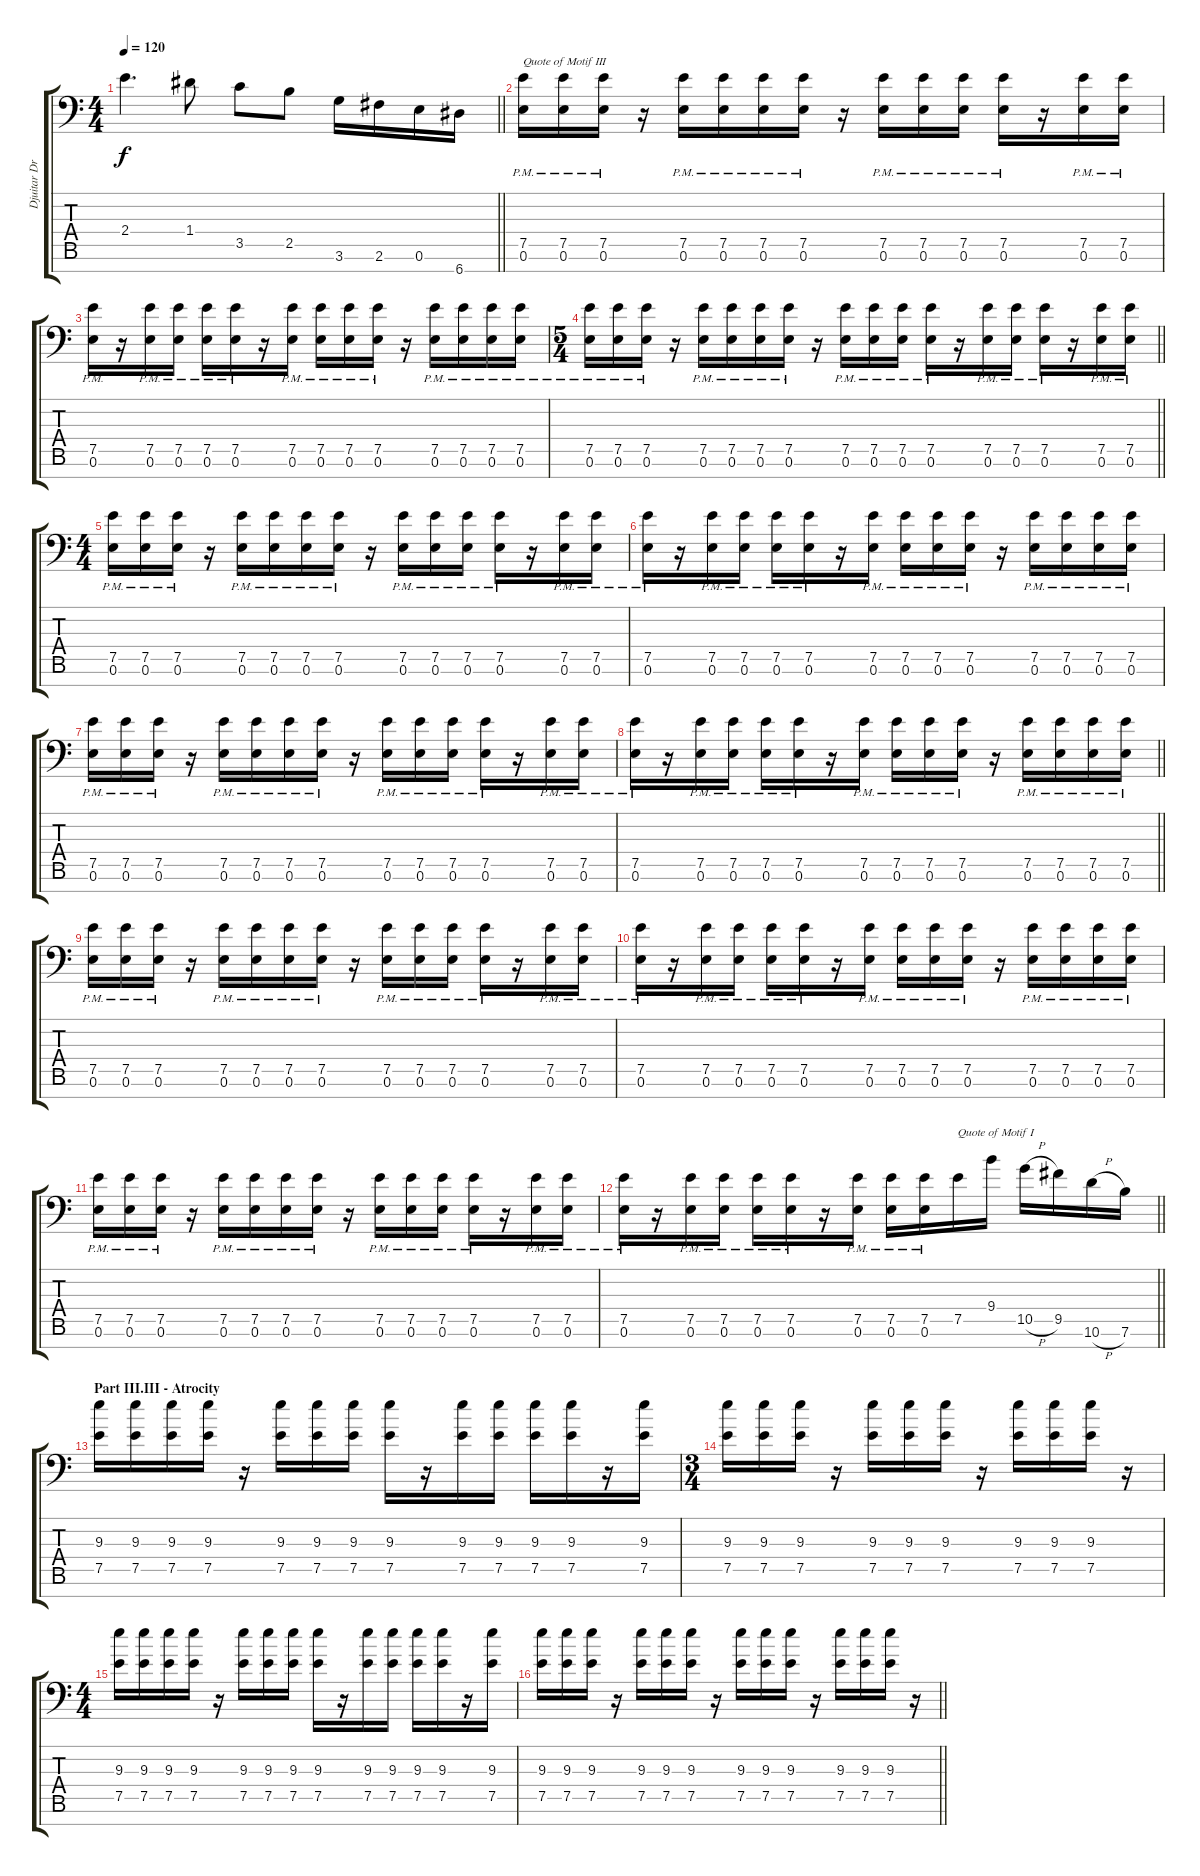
\track ("Djuitar Dropped A" "Djuitar Dr") {instrument distortionguitar}
\staff {score tabs}
\tuning (E4 B3 G3 D3 A2 E2 A1) {hide}
\ts (4 4)
\tempo 120
\clef f4
\barLineRight lightlight
\ks c
2.4{t}.4{d dy f} 1.4.8 3.5.8 2.5.8 3.6.16 2.6.16 0.6.16 6.7.16 |
(7.5{pm} 0.6{pm}).16{txt "Quote of Motif III"} (7.5{pm} 0.6{pm}).16 (7.5{pm} 0.6{pm}).16 r.16 (7.5{pm} 0.6{pm}).16 (7.5{pm} 0.6{pm}).16 (7.5{pm} 0.6{pm}).16 (7.5{pm} 0.6{pm}).16 r.16 (7.5{pm} 0.6{pm}).16 (7.5{pm} 0.6{pm}).16 (7.5{pm} 0.6{pm}).16 (7.5{pm} 0.6{pm}).16 r.16 (7.5{pm} 0.6{pm}).16 (7.5{pm} 0.6{pm}).16 |
(7.5{pm} 0.6{pm}).16 r.16 (7.5{pm} 0.6{pm}).16 (7.5{pm} 0.6{pm}).16 (7.5{pm} 0.6{pm}).16 (7.5{pm} 0.6{pm}).16 r.16 (7.5{pm} 0.6{pm}).16 (7.5{pm} 0.6{pm}).16 (7.5{pm} 0.6{pm}).16 (7.5{pm} 0.6{pm}).16 r.16 (7.5{pm} 0.6{pm}).16 (7.5{pm} 0.6{pm}).16 (7.5{pm} 0.6{pm}).16 (7.5{pm} 0.6{pm}).16 |
\ts (5 4)
\barLineRight lightlight
(7.5{pm} 0.6{pm}).16 (7.5{pm} 0.6{pm}).16 (7.5{pm} 0.6{pm}).16 r.16 (7.5{pm} 0.6{pm}).16 (7.5{pm} 0.6{pm}).16 (7.5{pm} 0.6{pm}).16 (7.5{pm} 0.6{pm}).16 r.16 (7.5{pm} 0.6{pm}).16 (7.5{pm} 0.6{pm}).16 (7.5{pm} 0.6{pm}).16 (7.5{pm} 0.6{pm}).16 r.16 (7.5{pm} 0.6{pm}).16 (7.5{pm} 0.6{pm}).16 (7.5{pm} 0.6{pm}).16 r.16 (7.5{pm} 0.6{pm}).16 (7.5{pm} 0.6{pm}).16 |
\ts (4 4)
\section ("" "")
(7.5{pm} 0.6{pm}).16 (7.5{pm} 0.6{pm}).16 (7.5{pm} 0.6{pm}).16 r.16 (7.5{pm} 0.6{pm}).16 (7.5{pm} 0.6{pm}).16 (7.5{pm} 0.6{pm}).16 (7.5{pm} 0.6{pm}).16 r.16 (7.5{pm} 0.6{pm}).16 (7.5{pm} 0.6{pm}).16 (7.5{pm} 0.6{pm}).16 (7.5{pm} 0.6{pm}).16 r.16 (7.5{pm} 0.6{pm}).16 (7.5{pm} 0.6{pm}).16 |
(7.5{pm} 0.6{pm}).16 r.16 (7.5{pm} 0.6{pm}).16 (7.5{pm} 0.6{pm}).16 (7.5{pm} 0.6{pm}).16 (7.5{pm} 0.6{pm}).16 r.16 (7.5{pm} 0.6{pm}).16 (7.5{pm} 0.6{pm}).16 (7.5{pm} 0.6{pm}).16 (7.5{pm} 0.6{pm}).16 r.16 (7.5{pm} 0.6{pm}).16 (7.5{pm} 0.6{pm}).16 (7.5{pm} 0.6{pm}).16 (7.5{pm} 0.6{pm}).16 |
(7.5{pm} 0.6{pm}).16 (7.5{pm} 0.6{pm}).16 (7.5{pm} 0.6{pm}).16 r.16 (7.5{pm} 0.6{pm}).16 (7.5{pm} 0.6{pm}).16 (7.5{pm} 0.6{pm}).16 (7.5{pm} 0.6{pm}).16 r.16 (7.5{pm} 0.6{pm}).16 (7.5{pm} 0.6{pm}).16 (7.5{pm} 0.6{pm}).16 (7.5{pm} 0.6{pm}).16 r.16 (7.5{pm} 0.6{pm}).16 (7.5{pm} 0.6{pm}).16 |
\barLineRight lightlight
(7.5{pm} 0.6{pm}).16 r.16 (7.5{pm} 0.6{pm}).16 (7.5{pm} 0.6{pm}).16 (7.5{pm} 0.6{pm}).16 (7.5{pm} 0.6{pm}).16 r.16 (7.5{pm} 0.6{pm}).16 (7.5{pm} 0.6{pm}).16 (7.5{pm} 0.6{pm}).16 (7.5{pm} 0.6{pm}).16 r.16 (7.5{pm} 0.6{pm}).16 (7.5{pm} 0.6{pm}).16 (7.5{pm} 0.6{pm}).16 (7.5{pm} 0.6{pm}).16 |
(7.5{pm} 0.6{pm}).16 (7.5{pm} 0.6{pm}).16 (7.5{pm} 0.6{pm}).16 r.16 (7.5{pm} 0.6{pm}).16 (7.5{pm} 0.6{pm}).16 (7.5{pm} 0.6{pm}).16 (7.5{pm} 0.6{pm}).16 r.16 (7.5{pm} 0.6{pm}).16 (7.5{pm} 0.6{pm}).16 (7.5{pm} 0.6{pm}).16 (7.5{pm} 0.6{pm}).16 r.16 (7.5{pm} 0.6{pm}).16 (7.5{pm} 0.6{pm}).16 |
(7.5{pm} 0.6{pm}).16 r.16 (7.5{pm} 0.6{pm}).16 (7.5{pm} 0.6{pm}).16 (7.5{pm} 0.6{pm}).16 (7.5{pm} 0.6{pm}).16 r.16 (7.5{pm} 0.6{pm}).16 (7.5{pm} 0.6{pm}).16 (7.5{pm} 0.6{pm}).16 (7.5{pm} 0.6{pm}).16 r.16 (7.5{pm} 0.6{pm}).16 (7.5{pm} 0.6{pm}).16 (7.5{pm} 0.6{pm}).16 (7.5{pm} 0.6{pm}).16 |
(7.5{pm} 0.6{pm}).16 (7.5{pm} 0.6{pm}).16 (7.5{pm} 0.6{pm}).16 r.16 (7.5{pm} 0.6{pm}).16 (7.5{pm} 0.6{pm}).16 (7.5{pm} 0.6{pm}).16 (7.5{pm} 0.6{pm}).16 r.16 (7.5{pm} 0.6{pm}).16 (7.5{pm} 0.6{pm}).16 (7.5{pm} 0.6{pm}).16 (7.5{pm} 0.6{pm}).16 r.16 (7.5{pm} 0.6{pm}).16 (7.5{pm} 0.6{pm}).16 |
\barLineRight lightlight
(7.5{pm} 0.6{pm}).16 r.16 (7.5{pm} 0.6{pm}).16 (7.5{pm} 0.6{pm}).16 (7.5{pm} 0.6{pm}).16 (7.5{pm} 0.6{pm}).16 r.16 (7.5{pm} 0.6{pm}).16 (7.5{pm} 0.6{pm}).16 (7.5{pm} 0.6{pm}).16 7.5.16{txt "Quote of Motif I"} 9.4.16 10.5{h}.16 9.5.16 10.6{h}.16 7.6.16 |
\section ("" "Part III.III - Atrocity")
(9.3 7.5).16 (9.3 7.5).16 (9.3 7.5).16 (9.3 7.5).16 r.16 (9.3 7.5).16 (9.3 7.5).16 (9.3 7.5).16 (9.3 7.5).16 r.16 (9.3 7.5).16 (9.3 7.5).16 (9.3 7.5).16 (9.3 7.5).16 r.16 (9.3 7.5).16 |
\ts (3 4)
(9.3 7.5).16 (9.3 7.5).16 (9.3 7.5).16 r.16 (9.3 7.5).16 (9.3 7.5).16 (9.3 7.5).16 r.16 (9.3 7.5).16 (9.3 7.5).16 (9.3 7.5).16 r.16 |
\ts (4 4)
(9.3 7.5).16 (9.3 7.5).16 (9.3 7.5).16 (9.3 7.5).16 r.16 (9.3 7.5).16 (9.3 7.5).16 (9.3 7.5).16 (9.3 7.5).16 r.16 (9.3 7.5).16 (9.3 7.5).16 (9.3 7.5).16 (9.3 7.5).16 r.16 (9.3 7.5).16 |
\barLineRight lightlight
(9.3 7.5).16 (9.3 7.5).16 (9.3 7.5).16 r.16 (9.3 7.5).16 (9.3 7.5).16 (9.3 7.5).16 r.16 (9.3 7.5).16 (9.3 7.5).16 (9.3 7.5).16 r.16 (9.3 7.5).16 (9.3 7.5).16 (9.3 7.5).16 r.16
